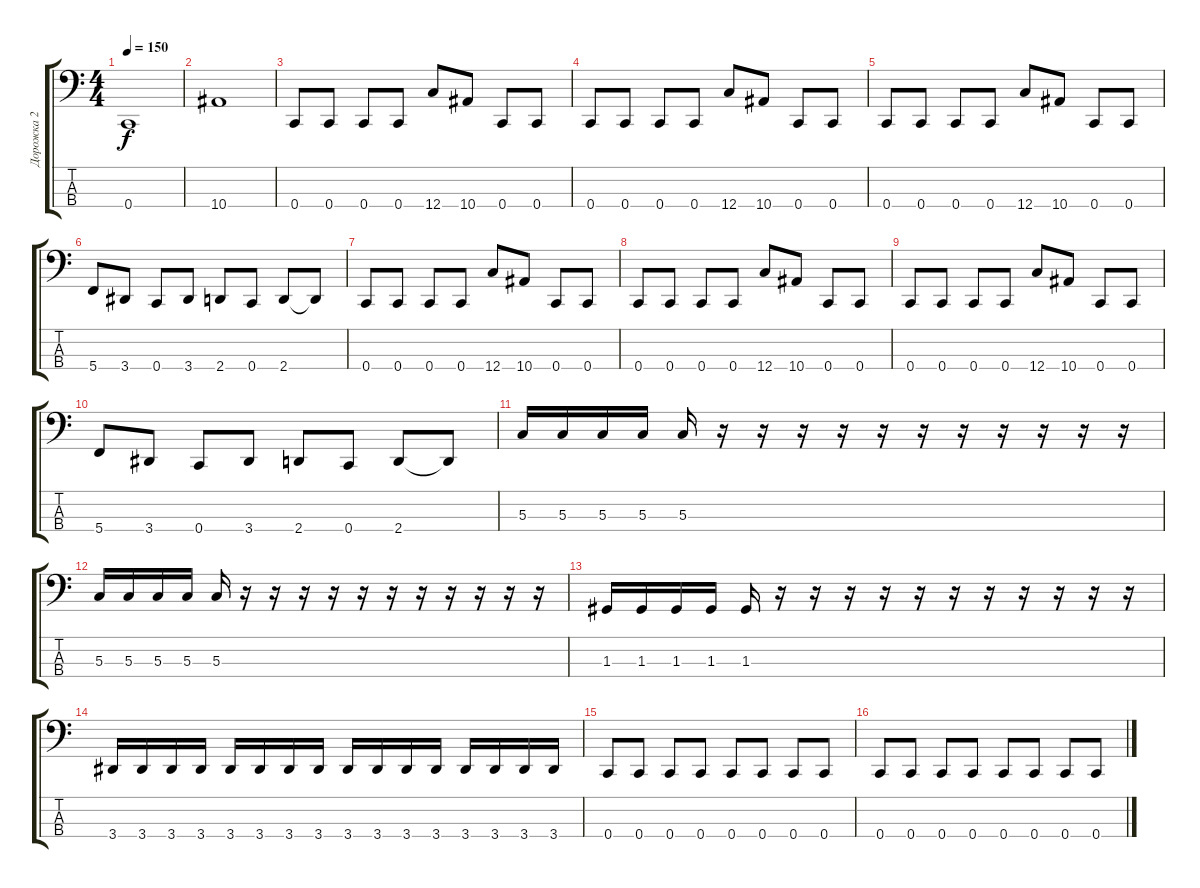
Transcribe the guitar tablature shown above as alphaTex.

\track ("Дорожка 2" "Дорожка 2") {instrument electricbassfinger}
\staff {score tabs}
\tuning (F2 C2 G1 C1) {hide}
\ts (4 4)
\tempo 150
\clef f4
\ks c
0.4.1{dy f} |
10.4.1 |
0.4.8 0.4.8 0.4.8 0.4.8 12.4.8 10.4.8 0.4.8 0.4.8 |
0.4.8 0.4.8 0.4.8 0.4.8 12.4.8 10.4.8 0.4.8 0.4.8 |
0.4.8 0.4.8 0.4.8 0.4.8 12.4.8 10.4.8 0.4.8 0.4.8 |
5.4.8 3.4.8 0.4.8 3.4.8 2.4.8 0.4.8 2.4.8 2.4{t}.8 |
0.4.8 0.4.8 0.4.8 0.4.8 12.4.8 10.4.8 0.4.8 0.4.8 |
0.4.8 0.4.8 0.4.8 0.4.8 12.4.8 10.4.8 0.4.8 0.4.8 |
0.4.8 0.4.8 0.4.8 0.4.8 12.4.8 10.4.8 0.4.8 0.4.8 |
5.4.8 3.4.8 0.4.8 3.4.8 2.4.8 0.4.8 2.4.8 2.4{t}.8 |
5.3.16 5.3.16 5.3.16 5.3.16 5.3.16 r.16 r.16 r.16 r.16 r.16 r.16 r.16 r.16 r.16 r.16 r.16 |
5.3.16 5.3.16 5.3.16 5.3.16 5.3.16 r.16 r.16 r.16 r.16 r.16 r.16 r.16 r.16 r.16 r.16 r.16 |
1.3.16 1.3.16 1.3.16 1.3.16 1.3.16 r.16 r.16 r.16 r.16 r.16 r.16 r.16 r.16 r.16 r.16 r.16 |
3.4.16 3.4.16 3.4.16 3.4.16 3.4.16 3.4.16 3.4.16 3.4.16 3.4.16 3.4.16 3.4.16 3.4.16 3.4.16 3.4.16 3.4.16 3.4.16 |
0.4.8 0.4.8 0.4.8 0.4.8 0.4.8 0.4.8 0.4.8 0.4.8 |
0.4.8 0.4.8 0.4.8 0.4.8 0.4.8 0.4.8 0.4.8 0.4.8
